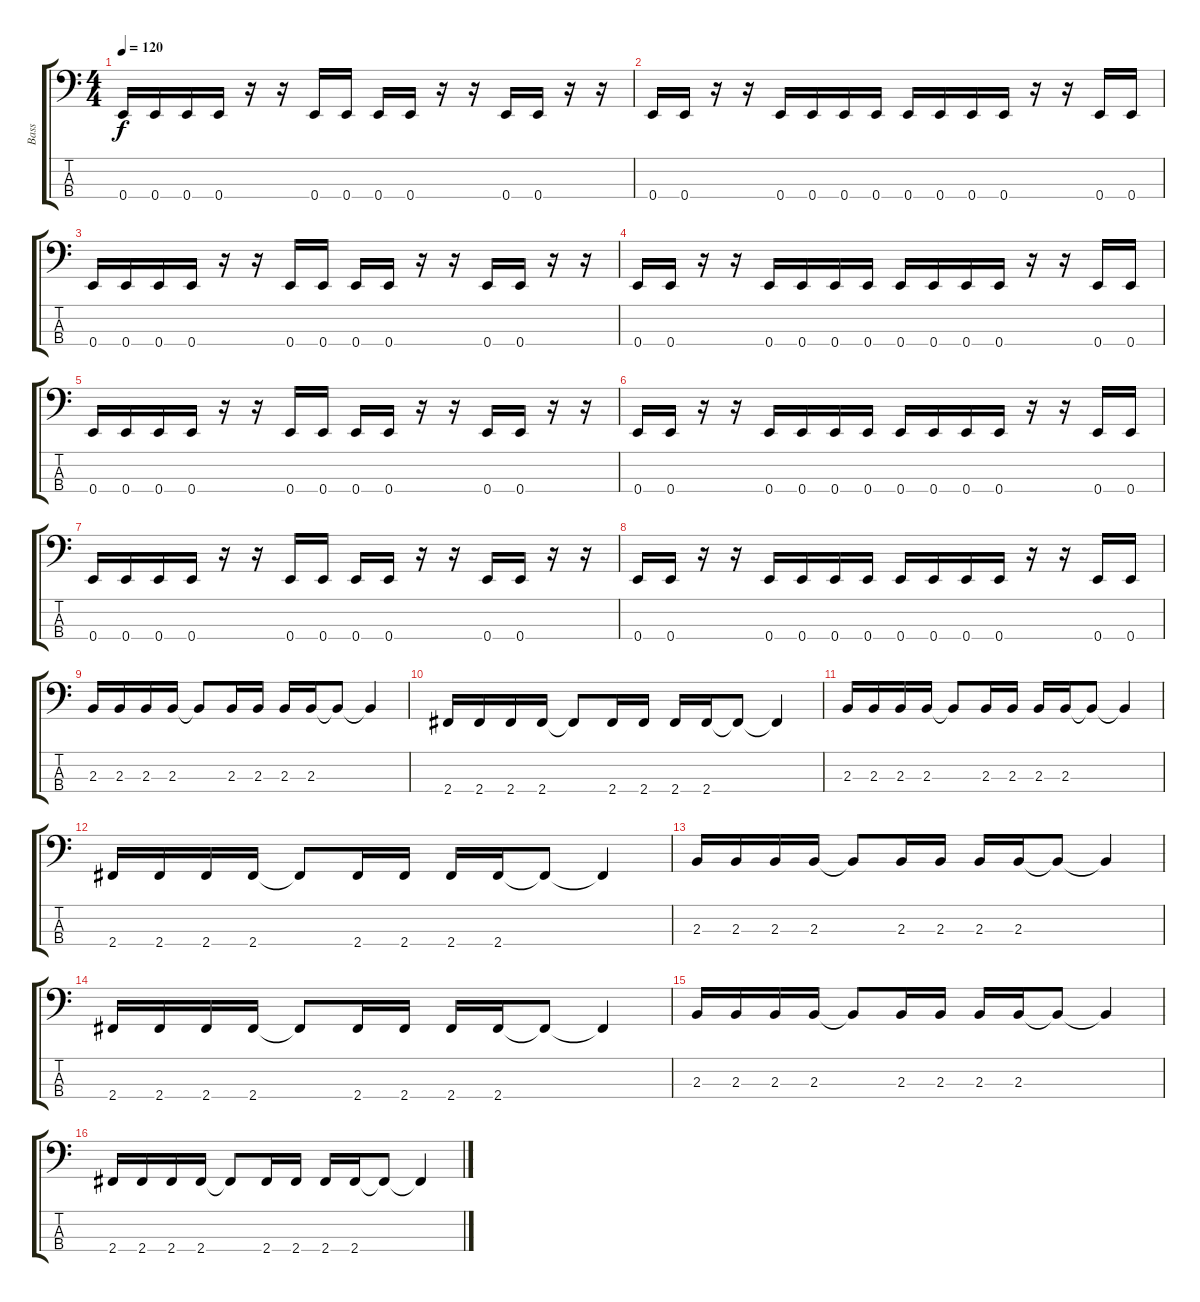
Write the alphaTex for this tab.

\track ("Bass" "Bass") {instrument electricbasspick}
\staff {score tabs}
\tuning (G2 D2 A1 E1) {hide}
\ts (4 4)
\tempo 120
\clef f4
\ks c
0.4.16{dy f} 0.4.16 0.4.16 0.4.16 r.16 r.16 0.4.16 0.4.16 0.4.16 0.4.16 r.16 r.16 0.4.16 0.4.16 r.16 r.16 |
0.4.16 0.4.16 r.16 r.16 0.4.16 0.4.16 0.4.16 0.4.16 0.4.16 0.4.16 0.4.16 0.4.16 r.16 r.16 0.4.16 0.4.16 |
0.4.16 0.4.16 0.4.16 0.4.16 r.16 r.16 0.4.16 0.4.16 0.4.16 0.4.16 r.16 r.16 0.4.16 0.4.16 r.16 r.16 |
0.4.16 0.4.16 r.16 r.16 0.4.16 0.4.16 0.4.16 0.4.16 0.4.16 0.4.16 0.4.16 0.4.16 r.16 r.16 0.4.16 0.4.16 |
0.4.16 0.4.16 0.4.16 0.4.16 r.16 r.16 0.4.16 0.4.16 0.4.16 0.4.16 r.16 r.16 0.4.16 0.4.16 r.16 r.16 |
0.4.16 0.4.16 r.16 r.16 0.4.16 0.4.16 0.4.16 0.4.16 0.4.16 0.4.16 0.4.16 0.4.16 r.16 r.16 0.4.16 0.4.16 |
0.4.16 0.4.16 0.4.16 0.4.16 r.16 r.16 0.4.16 0.4.16 0.4.16 0.4.16 r.16 r.16 0.4.16 0.4.16 r.16 r.16 |
0.4.16 0.4.16 r.16 r.16 0.4.16 0.4.16 0.4.16 0.4.16 0.4.16 0.4.16 0.4.16 0.4.16 r.16 r.16 0.4.16 0.4.16 |
2.3.16 2.3.16 2.3.16 2.3.16 2.3{t}.8 2.3.16 2.3.16 2.3.16 2.3.16 2.3{t}.8 2.3{t}.4 |
2.4.16 2.4.16 2.4.16 2.4.16 2.4{t}.8 2.4.16 2.4.16 2.4.16 2.4.16 2.4{t}.8 2.4{t}.4 |
2.3.16 2.3.16 2.3.16 2.3.16 2.3{t}.8 2.3.16 2.3.16 2.3.16 2.3.16 2.3{t}.8 2.3{t}.4 |
2.4.16 2.4.16 2.4.16 2.4.16 2.4{t}.8 2.4.16 2.4.16 2.4.16 2.4.16 2.4{t}.8 2.4{t}.4 |
2.3.16 2.3.16 2.3.16 2.3.16 2.3{t}.8 2.3.16 2.3.16 2.3.16 2.3.16 2.3{t}.8 2.3{t}.4 |
2.4.16 2.4.16 2.4.16 2.4.16 2.4{t}.8 2.4.16 2.4.16 2.4.16 2.4.16 2.4{t}.8 2.4{t}.4 |
2.3.16 2.3.16 2.3.16 2.3.16 2.3{t}.8 2.3.16 2.3.16 2.3.16 2.3.16 2.3{t}.8 2.3{t}.4 |
2.4.16 2.4.16 2.4.16 2.4.16 2.4{t}.8 2.4.16 2.4.16 2.4.16 2.4.16 2.4{t}.8 2.4{t}.4
